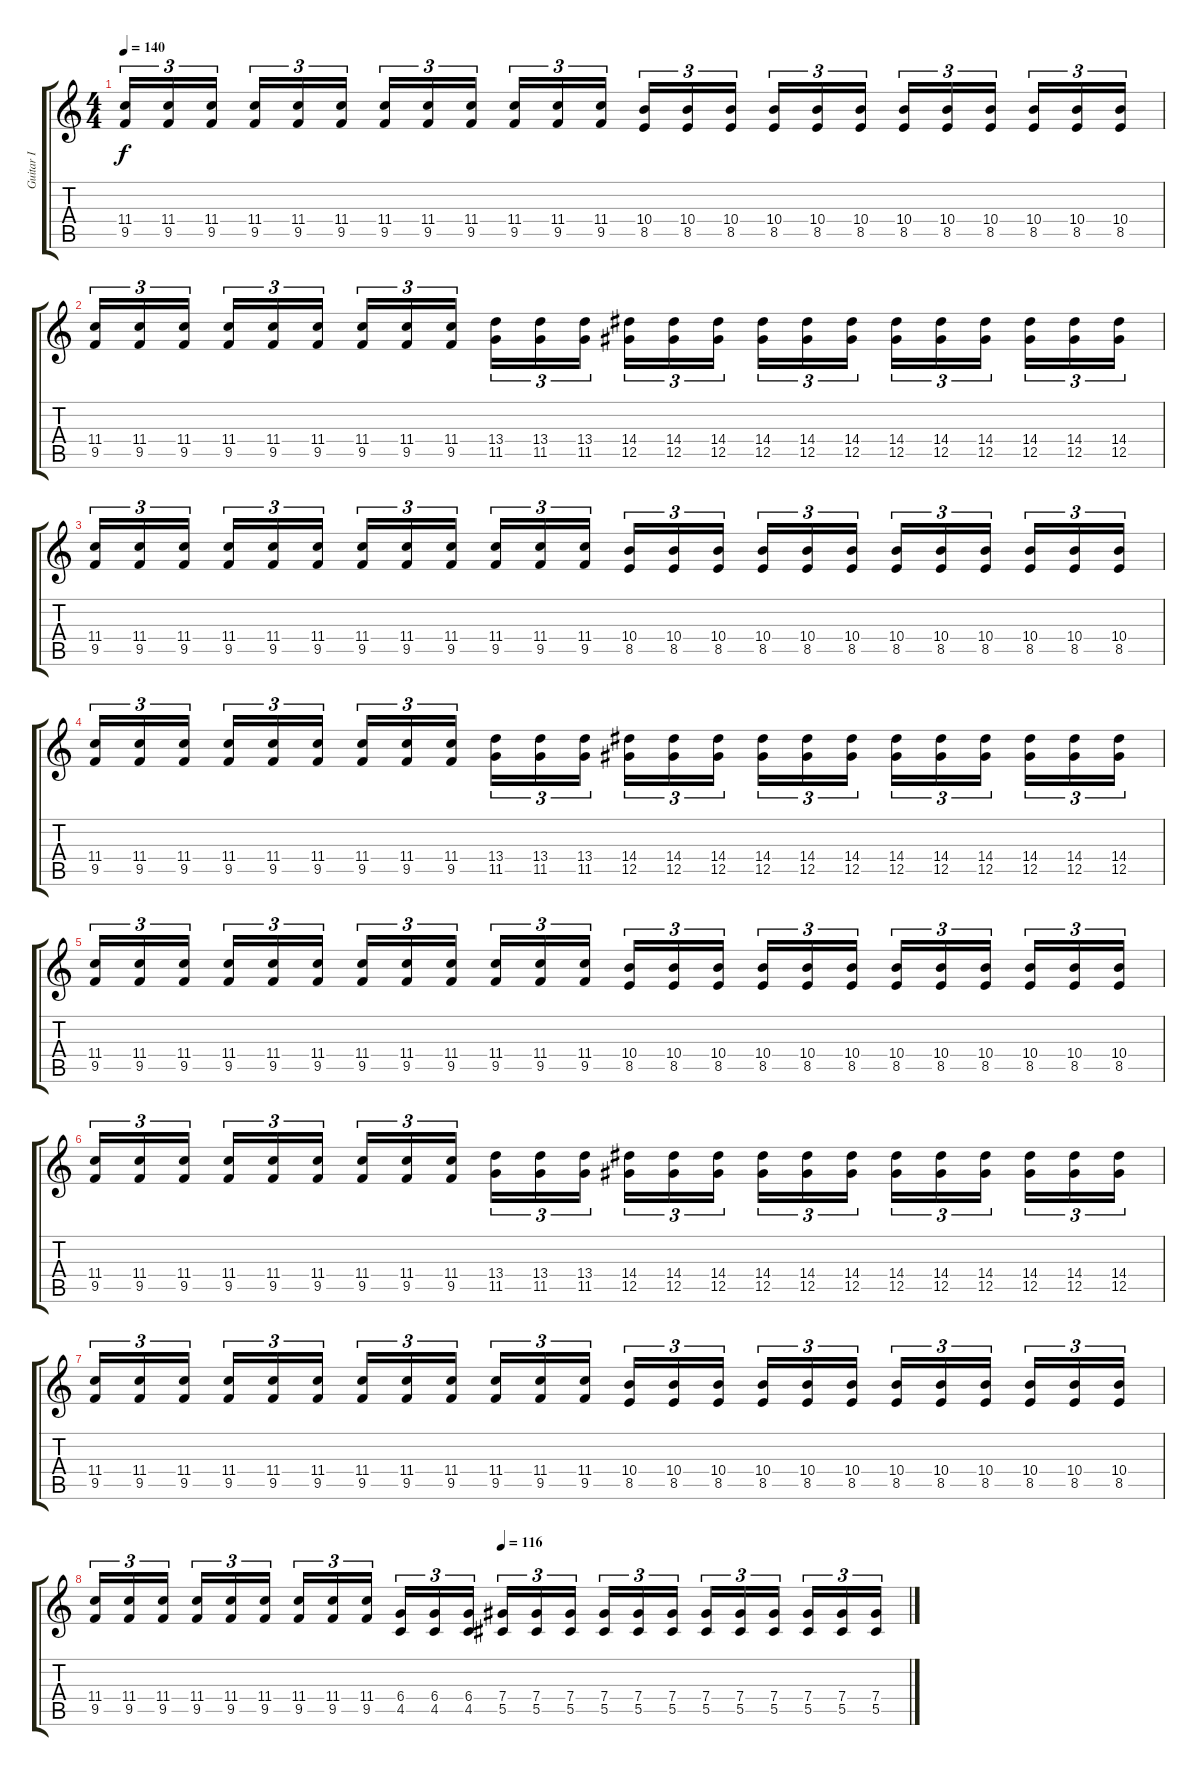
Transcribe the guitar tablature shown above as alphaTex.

\track ("Guitar I" "Guitar I") {instrument distortionguitar}
\staff {score tabs}
\tuning (Eb4 Bb3 Gb3 Db3 Ab2 Eb2) {hide}
\ts (4 4)
\tempo 140
\clef g2
\ks c
(11.4 9.5).16{tu (3 2) dy f} (11.4 9.5).16{tu (3 2)} (11.4 9.5).16{tu (3 2)} (11.4 9.5).16{tu (3 2)} (11.4 9.5).16{tu (3 2)} (11.4 9.5).16{tu (3 2)} (11.4 9.5).16{tu (3 2)} (11.4 9.5).16{tu (3 2)} (11.4 9.5).16{tu (3 2)} (11.4 9.5).16{tu (3 2)} (11.4 9.5).16{tu (3 2)} (11.4 9.5).16{tu (3 2)} (10.4 8.5).16{tu (3 2)} (10.4 8.5).16{tu (3 2)} (10.4 8.5).16{tu (3 2)} (10.4 8.5).16{tu (3 2)} (10.4 8.5).16{tu (3 2)} (10.4 8.5).16{tu (3 2)} (10.4 8.5).16{tu (3 2)} (10.4 8.5).16{tu (3 2)} (10.4 8.5).16{tu (3 2)} (10.4 8.5).16{tu (3 2)} (10.4 8.5).16{tu (3 2)} (10.4 8.5).16{tu (3 2)} |
(11.4 9.5).16{tu (3 2)} (11.4 9.5).16{tu (3 2)} (11.4 9.5).16{tu (3 2)} (11.4 9.5).16{tu (3 2)} (11.4 9.5).16{tu (3 2)} (11.4 9.5).16{tu (3 2)} (11.4 9.5).16{tu (3 2)} (11.4 9.5).16{tu (3 2)} (11.4 9.5).16{tu (3 2)} (13.4 11.5).16{tu (3 2)} (13.4 11.5).16{tu (3 2)} (13.4 11.5).16{tu (3 2)} (14.4 12.5).16{tu (3 2)} (14.4 12.5).16{tu (3 2)} (14.4 12.5).16{tu (3 2)} (14.4 12.5).16{tu (3 2)} (14.4 12.5).16{tu (3 2)} (14.4 12.5).16{tu (3 2)} (14.4 12.5).16{tu (3 2)} (14.4 12.5).16{tu (3 2)} (14.4 12.5).16{tu (3 2)} (14.4 12.5).16{tu (3 2)} (14.4 12.5).16{tu (3 2)} (14.4 12.5).16{tu (3 2)} |
(11.4 9.5).16{tu (3 2)} (11.4 9.5).16{tu (3 2)} (11.4 9.5).16{tu (3 2)} (11.4 9.5).16{tu (3 2)} (11.4 9.5).16{tu (3 2)} (11.4 9.5).16{tu (3 2)} (11.4 9.5).16{tu (3 2)} (11.4 9.5).16{tu (3 2)} (11.4 9.5).16{tu (3 2)} (11.4 9.5).16{tu (3 2)} (11.4 9.5).16{tu (3 2)} (11.4 9.5).16{tu (3 2)} (10.4 8.5).16{tu (3 2)} (10.4 8.5).16{tu (3 2)} (10.4 8.5).16{tu (3 2)} (10.4 8.5).16{tu (3 2)} (10.4 8.5).16{tu (3 2)} (10.4 8.5).16{tu (3 2)} (10.4 8.5).16{tu (3 2)} (10.4 8.5).16{tu (3 2)} (10.4 8.5).16{tu (3 2)} (10.4 8.5).16{tu (3 2)} (10.4 8.5).16{tu (3 2)} (10.4 8.5).16{tu (3 2)} |
(11.4 9.5).16{tu (3 2)} (11.4 9.5).16{tu (3 2)} (11.4 9.5).16{tu (3 2)} (11.4 9.5).16{tu (3 2)} (11.4 9.5).16{tu (3 2)} (11.4 9.5).16{tu (3 2)} (11.4 9.5).16{tu (3 2)} (11.4 9.5).16{tu (3 2)} (11.4 9.5).16{tu (3 2)} (13.4 11.5).16{tu (3 2)} (13.4 11.5).16{tu (3 2)} (13.4 11.5).16{tu (3 2)} (14.4 12.5).16{tu (3 2)} (14.4 12.5).16{tu (3 2)} (14.4 12.5).16{tu (3 2)} (14.4 12.5).16{tu (3 2)} (14.4 12.5).16{tu (3 2)} (14.4 12.5).16{tu (3 2)} (14.4 12.5).16{tu (3 2)} (14.4 12.5).16{tu (3 2)} (14.4 12.5).16{tu (3 2)} (14.4 12.5).16{tu (3 2)} (14.4 12.5).16{tu (3 2)} (14.4 12.5).16{tu (3 2)} |
(11.4 9.5).16{tu (3 2)} (11.4 9.5).16{tu (3 2)} (11.4 9.5).16{tu (3 2)} (11.4 9.5).16{tu (3 2)} (11.4 9.5).16{tu (3 2)} (11.4 9.5).16{tu (3 2)} (11.4 9.5).16{tu (3 2)} (11.4 9.5).16{tu (3 2)} (11.4 9.5).16{tu (3 2)} (11.4 9.5).16{tu (3 2)} (11.4 9.5).16{tu (3 2)} (11.4 9.5).16{tu (3 2)} (10.4 8.5).16{tu (3 2)} (10.4 8.5).16{tu (3 2)} (10.4 8.5).16{tu (3 2)} (10.4 8.5).16{tu (3 2)} (10.4 8.5).16{tu (3 2)} (10.4 8.5).16{tu (3 2)} (10.4 8.5).16{tu (3 2)} (10.4 8.5).16{tu (3 2)} (10.4 8.5).16{tu (3 2)} (10.4 8.5).16{tu (3 2)} (10.4 8.5).16{tu (3 2)} (10.4 8.5).16{tu (3 2)} |
(11.4 9.5).16{tu (3 2)} (11.4 9.5).16{tu (3 2)} (11.4 9.5).16{tu (3 2)} (11.4 9.5).16{tu (3 2)} (11.4 9.5).16{tu (3 2)} (11.4 9.5).16{tu (3 2)} (11.4 9.5).16{tu (3 2)} (11.4 9.5).16{tu (3 2)} (11.4 9.5).16{tu (3 2)} (13.4 11.5).16{tu (3 2)} (13.4 11.5).16{tu (3 2)} (13.4 11.5).16{tu (3 2)} (14.4 12.5).16{tu (3 2)} (14.4 12.5).16{tu (3 2)} (14.4 12.5).16{tu (3 2)} (14.4 12.5).16{tu (3 2)} (14.4 12.5).16{tu (3 2)} (14.4 12.5).16{tu (3 2)} (14.4 12.5).16{tu (3 2)} (14.4 12.5).16{tu (3 2)} (14.4 12.5).16{tu (3 2)} (14.4 12.5).16{tu (3 2)} (14.4 12.5).16{tu (3 2)} (14.4 12.5).16{tu (3 2)} |
(11.4 9.5).16{tu (3 2)} (11.4 9.5).16{tu (3 2)} (11.4 9.5).16{tu (3 2)} (11.4 9.5).16{tu (3 2)} (11.4 9.5).16{tu (3 2)} (11.4 9.5).16{tu (3 2)} (11.4 9.5).16{tu (3 2)} (11.4 9.5).16{tu (3 2)} (11.4 9.5).16{tu (3 2)} (11.4 9.5).16{tu (3 2)} (11.4 9.5).16{tu (3 2)} (11.4 9.5).16{tu (3 2)} (10.4 8.5).16{tu (3 2)} (10.4 8.5).16{tu (3 2)} (10.4 8.5).16{tu (3 2)} (10.4 8.5).16{tu (3 2)} (10.4 8.5).16{tu (3 2)} (10.4 8.5).16{tu (3 2)} (10.4 8.5).16{tu (3 2)} (10.4 8.5).16{tu (3 2)} (10.4 8.5).16{tu (3 2)} (10.4 8.5).16{tu (3 2)} (10.4 8.5).16{tu (3 2)} (10.4 8.5).16{tu (3 2)} |
\tempo (116 0.5)
(11.4 9.5).16{tu (3 2)} (11.4 9.5).16{tu (3 2)} (11.4 9.5).16{tu (3 2)} (11.4 9.5).16{tu (3 2)} (11.4 9.5).16{tu (3 2)} (11.4 9.5).16{tu (3 2)} (11.4 9.5).16{tu (3 2)} (11.4 9.5).16{tu (3 2)} (11.4 9.5).16{tu (3 2)} (6.4 4.5).16{tu (3 2)} (6.4 4.5).16{tu (3 2)} (6.4 4.5).16{tu (3 2)} (7.4 5.5).16{tu (3 2)} (7.4 5.5).16{tu (3 2)} (7.4 5.5).16{tu (3 2)} (7.4 5.5).16{tu (3 2)} (7.4 5.5).16{tu (3 2)} (7.4 5.5).16{tu (3 2)} (7.4 5.5).16{tu (3 2)} (7.4 5.5).16{tu (3 2)} (7.4 5.5).16{tu (3 2)} (7.4 5.5).16{tu (3 2)} (7.4 5.5).16{tu (3 2)} (7.4 5.5).16{tu (3 2)}
